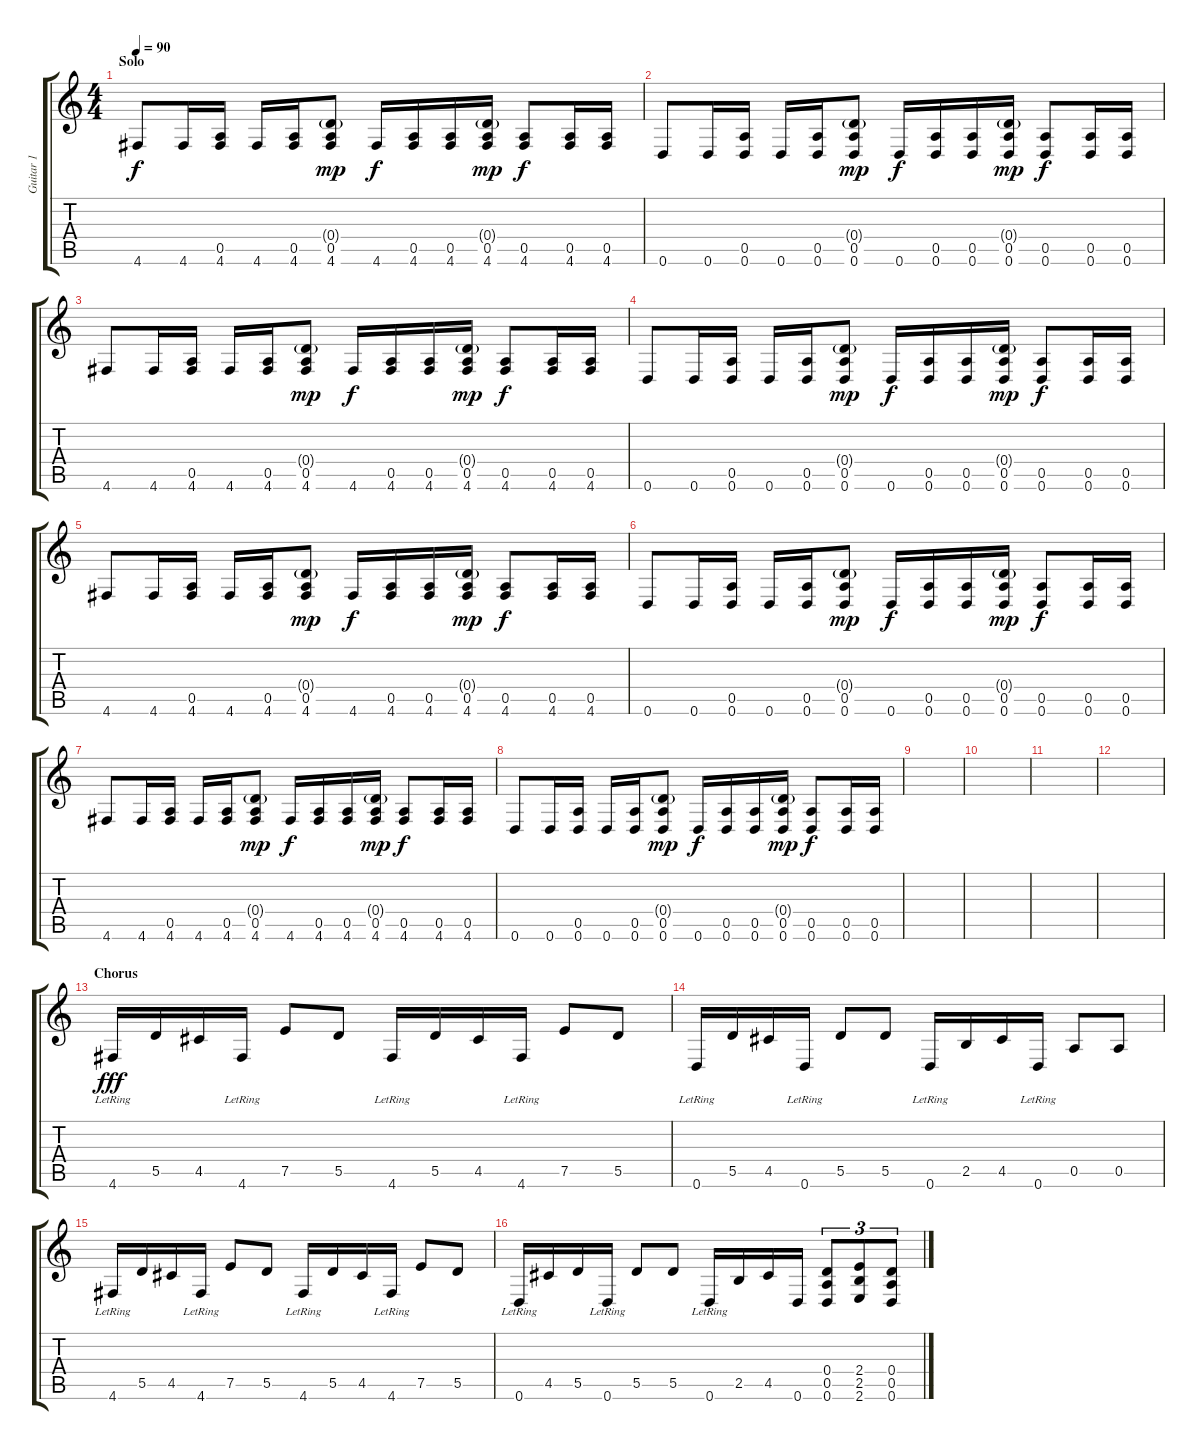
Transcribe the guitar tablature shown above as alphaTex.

\track ("Guitar 1" "Guitar 1") {instrument distortionguitar}
\staff {score tabs}
\tuning (E4 B3 G3 D3 A2 D2) {hide}
\ts (4 4)
\section ("" "Solo")
\tempo 90
\clef g2
\ks c
4.6.8{dy f instrument electricguitarclean} 4.6.16 (0.5 4.6).16 4.6.16 (0.5 4.6).16 (0.4{g} 0.5 4.6).8{dy mp} 4.6.16{dy f} (0.5 4.6).16 (0.5 4.6).16 (0.4{g} 0.5 4.6).16{dy mp} (0.5 4.6).8{dy f} (0.5 4.6).16 (0.5 4.6).16 |
0.6.8{instrument electricguitarclean} 0.6.16 (0.5 0.6).16 0.6.16 (0.5 0.6).16 (0.4{g} 0.5 0.6).8{dy mp} 0.6.16{dy f} (0.5 0.6).16 (0.5 0.6).16 (0.4{g} 0.5 0.6).16{dy mp} (0.5 0.6).8{dy f} (0.5 0.6).16 (0.5 0.6).16 |
4.6.8{instrument electricguitarclean} 4.6.16 (0.5 4.6).16 4.6.16 (0.5 4.6).16 (0.4{g} 0.5 4.6).8{dy mp} 4.6.16{dy f} (0.5 4.6).16 (0.5 4.6).16 (0.4{g} 0.5 4.6).16{dy mp} (0.5 4.6).8{dy f} (0.5 4.6).16 (0.5 4.6).16 |
0.6.8{instrument electricguitarclean} 0.6.16 (0.5 0.6).16 0.6.16 (0.5 0.6).16 (0.4{g} 0.5 0.6).8{dy mp} 0.6.16{dy f} (0.5 0.6).16 (0.5 0.6).16 (0.4{g} 0.5 0.6).16{dy mp} (0.5 0.6).8{dy f} (0.5 0.6).16 (0.5 0.6).16 |
4.6.8{instrument electricguitarclean} 4.6.16 (0.5 4.6).16 4.6.16 (0.5 4.6).16 (0.4{g} 0.5 4.6).8{dy mp} 4.6.16{dy f} (0.5 4.6).16 (0.5 4.6).16 (0.4{g} 0.5 4.6).16{dy mp} (0.5 4.6).8{dy f} (0.5 4.6).16 (0.5 4.6).16 |
0.6.8{instrument electricguitarclean} 0.6.16 (0.5 0.6).16 0.6.16 (0.5 0.6).16 (0.4{g} 0.5 0.6).8{dy mp} 0.6.16{dy f} (0.5 0.6).16 (0.5 0.6).16 (0.4{g} 0.5 0.6).16{dy mp} (0.5 0.6).8{dy f} (0.5 0.6).16 (0.5 0.6).16 |
4.6.8{instrument electricguitarclean} 4.6.16 (0.5 4.6).16 4.6.16 (0.5 4.6).16 (0.4{g} 0.5 4.6).8{dy mp} 4.6.16{dy f} (0.5 4.6).16 (0.5 4.6).16 (0.4{g} 0.5 4.6).16{dy mp} (0.5 4.6).8{dy f} (0.5 4.6).16 (0.5 4.6).16 |
0.6.8{instrument electricguitarclean} 0.6.16 (0.5 0.6).16 0.6.16 (0.5 0.6).16 (0.4{g} 0.5 0.6).8{dy mp} 0.6.16{dy f} (0.5 0.6).16 (0.5 0.6).16 (0.4{g} 0.5 0.6).16{dy mp} (0.5 0.6).8{dy f} (0.5 0.6).16 (0.5 0.6).16 |
|
|
|
|
\section ("" "Chorus")
4.6{lr}.16{dy fff instrument distortionguitar} 5.5.16 4.5.16 4.6{lr}.16 7.5.8 5.5.8 4.6{lr}.16 5.5.16 4.5.16 4.6{lr}.16 7.5.8 5.5.8 |
0.6{lr}.16 5.5.16 4.5.16 0.6{lr}.16 5.5.8 5.5.8 0.6{lr}.16 2.5.16 4.5.16 0.6{lr}.16 0.5.8 0.5.8 |
4.6{lr}.16 5.5.16 4.5.16 4.6{lr}.16 7.5.8 5.5.8 4.6{lr}.16 5.5.16 4.5.16 4.6{lr}.16 7.5.8 5.5.8 |
0.6{lr}.16 4.5.16 5.5.16 0.6{lr}.16 5.5.8 5.5.8 0.6{lr}.16 2.5.16 4.5.16 0.6.16 (0.4 0.5 0.6).8{tu (3 2)} (2.4 2.5 2.6).8{tu (3 2)} (0.4 0.5 0.6).8{tu (3 2)}
